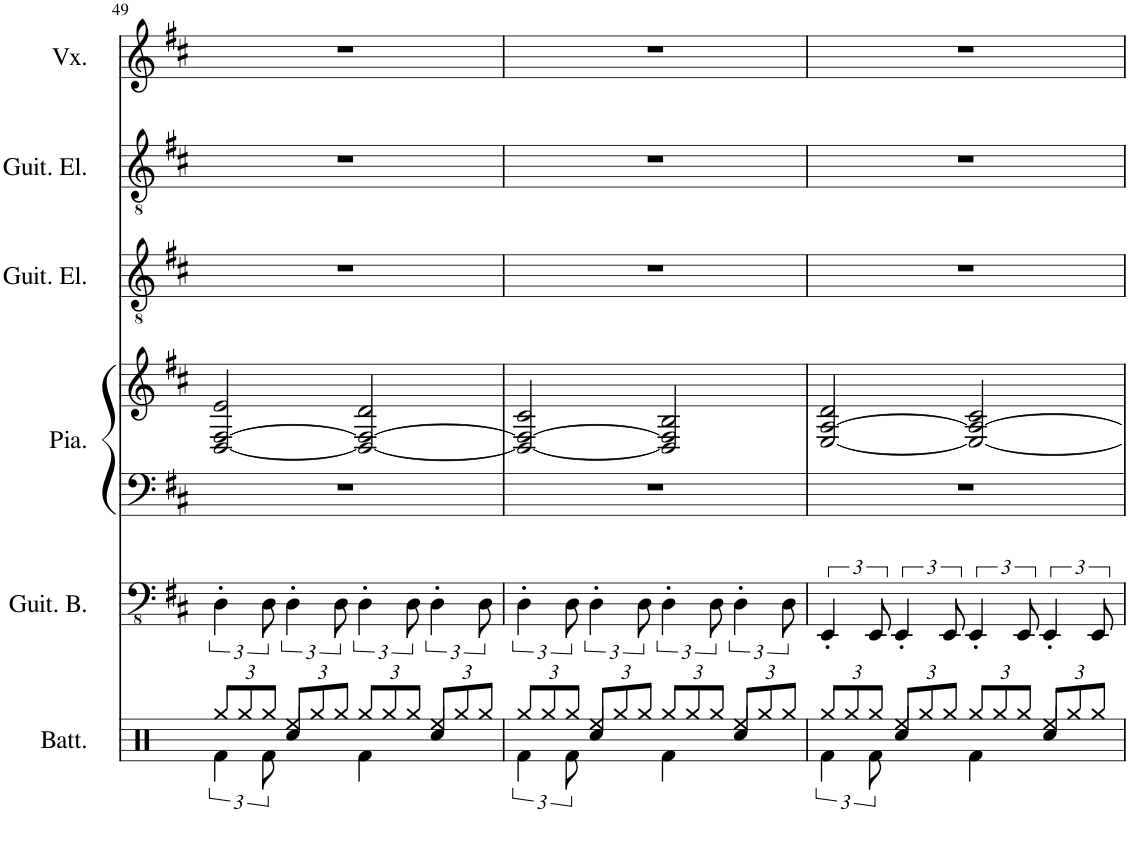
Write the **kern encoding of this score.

**kern	**kern	**kern	**kern	**kern	**kern	**kern
*part6	*part5	*part4	*part4	*part3	*part2	*part1
*staff7	*staff6	*staff5	*staff4	*staff3	*staff2	*staff1
*I"Batterie	*I"Guitare basse	*I"Piano	*	*I"Guitare électrique	*I"Guitare électrique	*I"Voix
*I'Batt.	*I'Guit. B.	*I'Pia.	*	*I'Guit. El.	*I'Guit. El.	*I'Vx.
!!LO:PB:g=z
*clefX	*clefFv4	*clefF4	*clefG2	*clefGv2	*clefGv2	*clefG2
*k[]	*k[f#c#]	*k[f#c#]	*k[f#c#]	*k[f#c#]	*k[f#c#]	*k[f#c#]
*M4/4	*M4/4	*M4/4	*M4/4	*M4/4	*M4/4	*M4/4
=49	=49	=49	=49	=49	=49	=49
*^	*	*	*	*	*	*
*Xbrackettup	*brackettup	*	*	*	*	*	*
12Rgg/L	6Rf\	6DD'\	1r	[2D/ [2F#/ 2e/	1r	1r	1r
12Rgg/	.	.	.	.	.	.	.
12Rgg/J	12Rf\	12DD\	.	.	.	.	.
*Xbrackettup	*	*	*	*	*	*	*
12Ree/L	4Rcc/	6DD'\	.	.	.	.	.
12Rgg/	.	.	.	.	.	.	.
12Rgg/J	.	12DD\	.	.	.	.	.
12Rgg/L	4Rf\	6DD'\	.	2D/_ 2F#/_ 2d/	.	.	.
12Rgg/	.	.	.	.	.	.	.
12Rgg/J	.	12DD\	.	.	.	.	.
12Ree/L	4Rcc/	6DD'\	.	.	.	.	.
12Rgg/	.	.	.	.	.	.	.
12Rgg/J	.	12DD\	.	.	.	.	.
=50	=50	=50	=50	=50	=50	=50	=50
*	*brackettup	*	*	*	*	*	*
12Rgg/L	6Rf\	6DD'\	1r	2D/_ 2F#/_ 2c#/	1r	1r	1r
12Rgg/	.	.	.	.	.	.	.
12Rgg/J	12Rf\	12DD\	.	.	.	.	.
*Xbrackettup	*	*	*	*	*	*	*
12Ree/L	4Rcc/	6DD'\	.	.	.	.	.
12Rgg/	.	.	.	.	.	.	.
12Rgg/J	.	12DD\	.	.	.	.	.
12Rgg/L	4Rf\	6DD'\	.	2D/] 2F#/] 2B/	.	.	.
12Rgg/	.	.	.	.	.	.	.
12Rgg/J	.	12DD\	.	.	.	.	.
12Ree/L	4Rcc/	6DD'\	.	.	.	.	.
12Rgg/	.	.	.	.	.	.	.
12Rgg/J	.	12DD\	.	.	.	.	.
=51	=51	=51	=51	=51	=51	=51	=51
*	*brackettup	*	*	*	*	*	*
12Rgg/L	6Rf\	6EEE'/	1r	[2E/ [2A/ 2d/	1r	1r	1r
12Rgg/	.	.	.	.	.	.	.
12Rgg/J	12Rf\	12EEE/	.	.	.	.	.
*Xbrackettup	*	*	*	*	*	*	*
12Ree/L	4Rcc/	6EEE'/	.	.	.	.	.
12Rgg/	.	.	.	.	.	.	.
12Rgg/J	.	12EEE/	.	.	.	.	.
12Rgg/L	4Rf\	6EEE'/	.	2E/_ 2A/_ 2c#/	.	.	.
12Rgg/	.	.	.	.	.	.	.
12Rgg/J	.	12EEE/	.	.	.	.	.
12Ree/L	4Rcc/	6EEE'/	.	.	.	.	.
12Rgg/	.	.	.	.	.	.	.
12Rgg/J	.	12EEE/	.	.	.	.	.
*v	*v	*	*	*	*	*	*
=	=	=	=	=	=	=
*-	*-	*-	*-	*-	*-	*-
